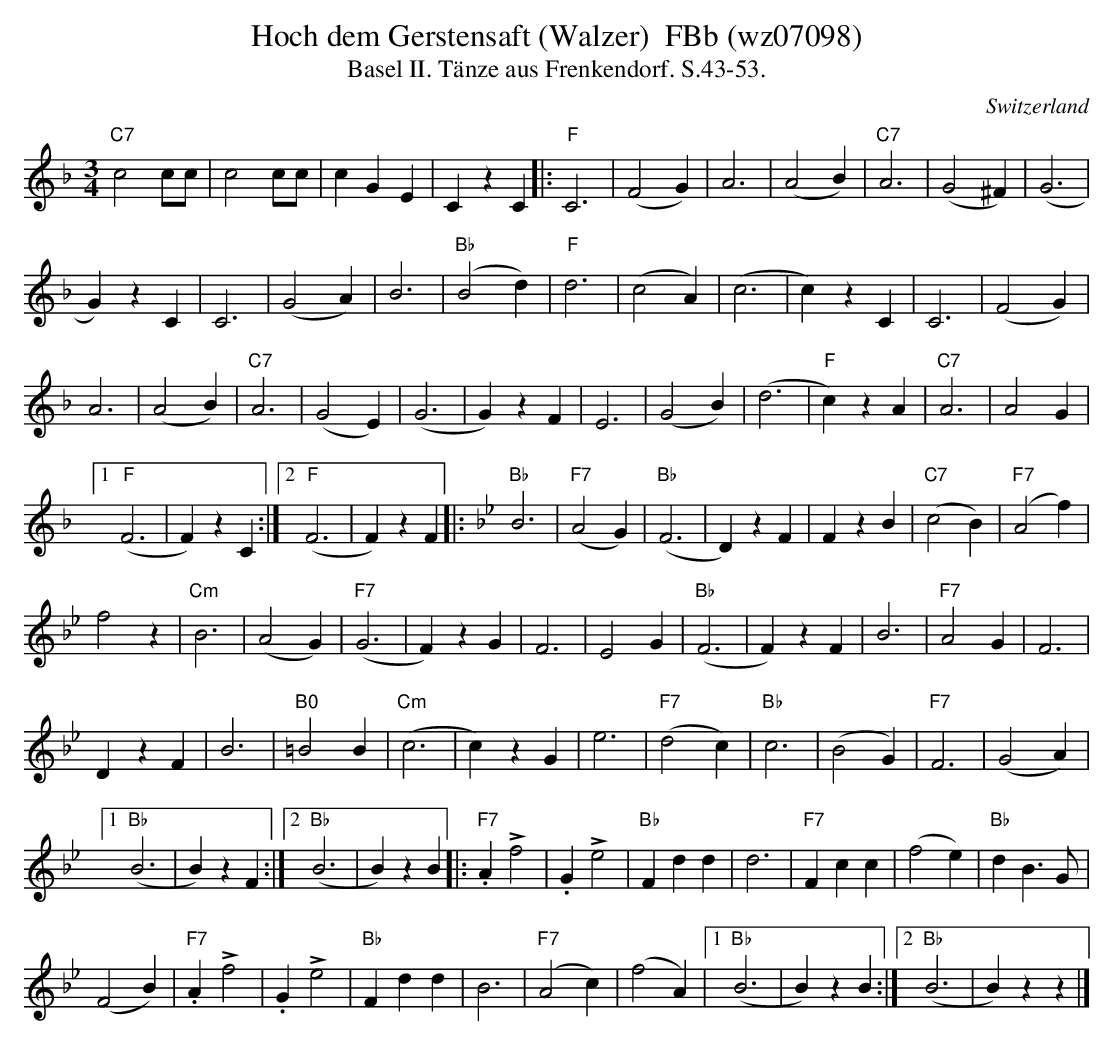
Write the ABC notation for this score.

X:1
T:Hoch dem Gerstensaft (Walzer)  FBb (wz07098)
T: Basel II. Tänze aus Frenkendorf. S.43-53.
M:3/4
L:1/4
O:Switzerland
K:F major
"C7"c2c/c/ | c2c/c/ | cGE | CzC |: "F"C3 | (F2G)  | A3 | (A2B) | "C7"A3 | (G2^F) | (G3 |
G)zC | C3 | (G2A) | B3 | ("Bb"B2d) | "F"d3 | (c2A) | (c3 | c)zC |  C3 | (F2G) |
A3 | (A2B) | "C7"A3 | (G2E) | (G3 | G)zF | E3 | (G2B) | (d3 | "F"c)zA | "C7"A3 | A2G |1
("F"F3 | F)zC :|2 ("F"F3 | F)zF |: [K:Bb] "Bb"B3 | ("F7"A2G) | ("Bb"F3 | D)zF | FzB | ("C7"c2B) | ("F7"A2f) |
f2z | "Cm"B3 | (A2G) | ("F7"G3 | F)zG | F3 | E2G | ("Bb"F3 | F)zF | B3 | "F7"A2G | F3 |
DzF | B3 | "B0"=B2B | ("Cm"c3 | c)zG | e3 | ("F7"d2c) | "Bb"c3 | (B2G) | "F7"F3 | (G2 A)  |1
("Bb"B3 | B)zF :|2 ("Bb"B3 | B)zB |: "F7".A!>!f2 | .G!>!e2 | "Bb"Fdd | d3 | "F7"Fcc | (f2e) | "Bb"dB>G |
(F2B) | "F7".A!>!f2 | .G!>!e2 | "Bb"Fdd | B3 | ("F7"A2c) | (f2A) |1 ("Bb"B3 | B)zB :|2 ("Bb"B3 | B)zz |]
